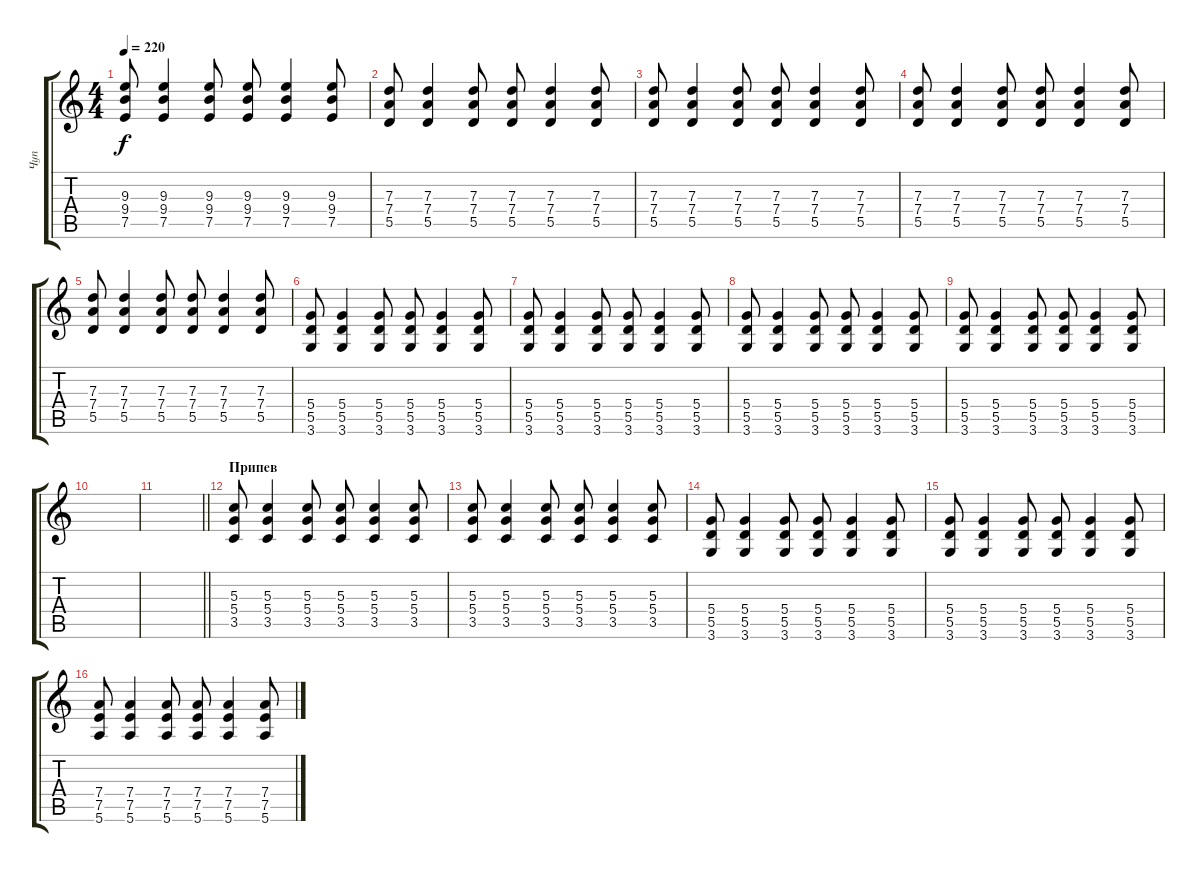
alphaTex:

\track ("Чуп" "Чуп") {instrument overdrivenguitar}
\staff {score tabs}
\tuning (E4 B3 G3 D3 A2 E2) {hide}
\ts (4 4)
\tempo 220
\clef g2
\ks c
(9.3 9.4 7.5).8{dy f} (9.3 9.4 7.5).4 (9.3 9.4 7.5).8 (9.3 9.4 7.5).8 (9.3 9.4 7.5).4 (9.3 9.4 7.5).8 |
(7.3 7.4 5.5).8 (7.3 7.4 5.5).4 (7.3 7.4 5.5).8 (7.3 7.4 5.5).8 (7.3 7.4 5.5).4 (7.3 7.4 5.5).8 |
(7.3 7.4 5.5).8 (7.3 7.4 5.5).4 (7.3 7.4 5.5).8 (7.3 7.4 5.5).8 (7.3 7.4 5.5).4 (7.3 7.4 5.5).8 |
(7.3 7.4 5.5).8 (7.3 7.4 5.5).4 (7.3 7.4 5.5).8 (7.3 7.4 5.5).8 (7.3 7.4 5.5).4 (7.3 7.4 5.5).8 |
(7.3 7.4 5.5).8 (7.3 7.4 5.5).4 (7.3 7.4 5.5).8 (7.3 7.4 5.5).8 (7.3 7.4 5.5).4 (7.3 7.4 5.5).8 |
(5.4 5.5 3.6).8 (5.4 5.5 3.6).4 (5.4 5.5 3.6).8 (5.4 5.5 3.6).8 (5.4 5.5 3.6).4 (5.4 5.5 3.6).8 |
(5.4 5.5 3.6).8 (5.4 5.5 3.6).4 (5.4 5.5 3.6).8 (5.4 5.5 3.6).8 (5.4 5.5 3.6).4 (5.4 5.5 3.6).8 |
(5.4 5.5 3.6).8 (5.4 5.5 3.6).4 (5.4 5.5 3.6).8 (5.4 5.5 3.6).8 (5.4 5.5 3.6).4 (5.4 5.5 3.6).8 |
(5.4 5.5 3.6).8 (5.4 5.5 3.6).4 (5.4 5.5 3.6).8 (5.4 5.5 3.6).8 (5.4 5.5 3.6).4 (5.4 5.5 3.6).8 |
|
\barLineRight lightlight
|
\section ("" "Припев")
(5.3 5.4 3.5).8 (5.3 5.4 3.5).4 (5.3 5.4 3.5).8 (5.3 5.4 3.5).8 (5.3 5.4 3.5).4 (5.3 5.4 3.5).8 |
(5.3 5.4 3.5).8 (5.3 5.4 3.5).4 (5.3 5.4 3.5).8 (5.3 5.4 3.5).8 (5.3 5.4 3.5).4 (5.3 5.4 3.5).8 |
(5.4 5.5 3.6).8 (5.4 5.5 3.6).4 (5.4 5.5 3.6).8 (5.4 5.5 3.6).8 (5.4 5.5 3.6).4 (5.4 5.5 3.6).8 |
(5.4 5.5 3.6).8 (5.4 5.5 3.6).4 (5.4 5.5 3.6).8 (5.4 5.5 3.6).8 (5.4 5.5 3.6).4 (5.4 5.5 3.6).8 |
(7.4 7.5 5.6).8 (7.4 7.5 5.6).4 (7.4 7.5 5.6).8 (7.4 7.5 5.6).8 (7.4 7.5 5.6).4 (7.4 7.5 5.6).8
